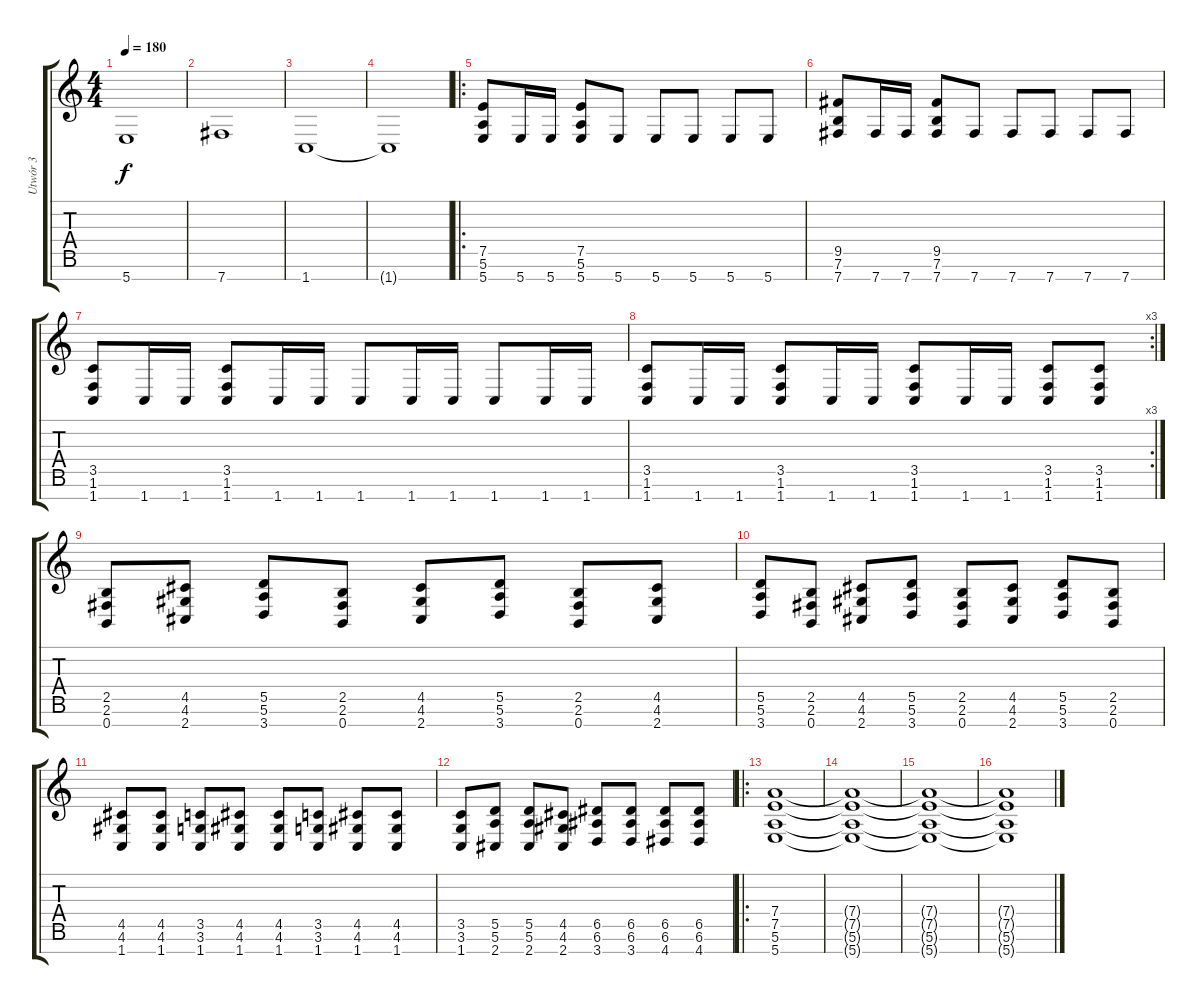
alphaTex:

\track ("Utwór 3" "Utwór 3") {instrument distortionguitar}
\staff {score tabs}
\tuning (E4 B3 G3 D3 A2 E2 B1) {hide}
\ts (4 4)
\tempo 180
\clef g2
\ks c
5.7.1{dy f} |
7.7.1 |
1.7.1 |
1.7{t}.1 |
\ro
(7.5 5.6 5.7).8{volume 13} 5.7.16 5.7.16 (7.5 5.6 5.7).8 5.7.8 5.7.8 5.7.8 5.7.8 5.7.8 |
(9.5 7.6 7.7).8 7.7.16 7.7.16 (9.5 7.6 7.7).8 7.7.8 7.7.8 7.7.8 7.7.8 7.7.8 |
(3.5 1.6 1.7).8 1.7.16 1.7.16 (3.5 1.6 1.7).8 1.7.16 1.7.16 1.7.8 1.7.16 1.7.16 1.7.8 1.7.16 1.7.16 |
\rc 3
(3.5 1.6 1.7).8 1.7.16 1.7.16 (3.5 1.6 1.7).8 1.7.16 1.7.16 (3.5 1.6 1.7).8 1.7.16 1.7.16 (3.5 1.6 1.7).8 (3.5 1.6 1.7).8 |
(2.5 2.6 0.7).8 (4.5 4.6 2.7).8 (5.5 5.6 3.7).8 (2.5 2.6 0.7).8 (4.5 4.6 2.7).8 (5.5 5.6 3.7).8 (2.5 2.6 0.7).8 (4.5 4.6 2.7).8 |
(5.5 5.6 3.7).8 (2.5 2.6 0.7).8 (4.5 4.6 2.7).8 (5.5 5.6 3.7).8 (2.5 2.6 0.7).8 (4.5 4.6 2.7).8 (5.5 5.6 3.7).8 (2.5 2.6 0.7).8 |
(4.5 4.6 1.7).8 (4.5 4.6 1.7).8 (3.5 3.6 1.7).8 (4.5 4.6 1.7).8 (4.5 4.6 1.7).8 (3.5 3.6 1.7).8 (4.5 4.6 1.7).8 (4.5 4.6 1.7).8 |
(3.5 3.6 1.7).8 (5.5 5.6 2.7).8 (5.5 5.6 2.7).8 (4.5 4.6 2.7).8 (6.5 6.6 3.7).8 (6.5 6.6 3.7).8 (6.5 6.6 4.7).8 (6.5 6.6 4.7).8 |
\ro
(7.4 7.5 5.6 5.7).1 |
(7.4{t} 7.5{t} 5.6{t} 5.7{t}).1 |
(7.4{t} 7.5{t} 5.6{t} 5.7{t}).1 |
(7.4{t} 7.5{t} 5.6{t} 5.7{t}).1
